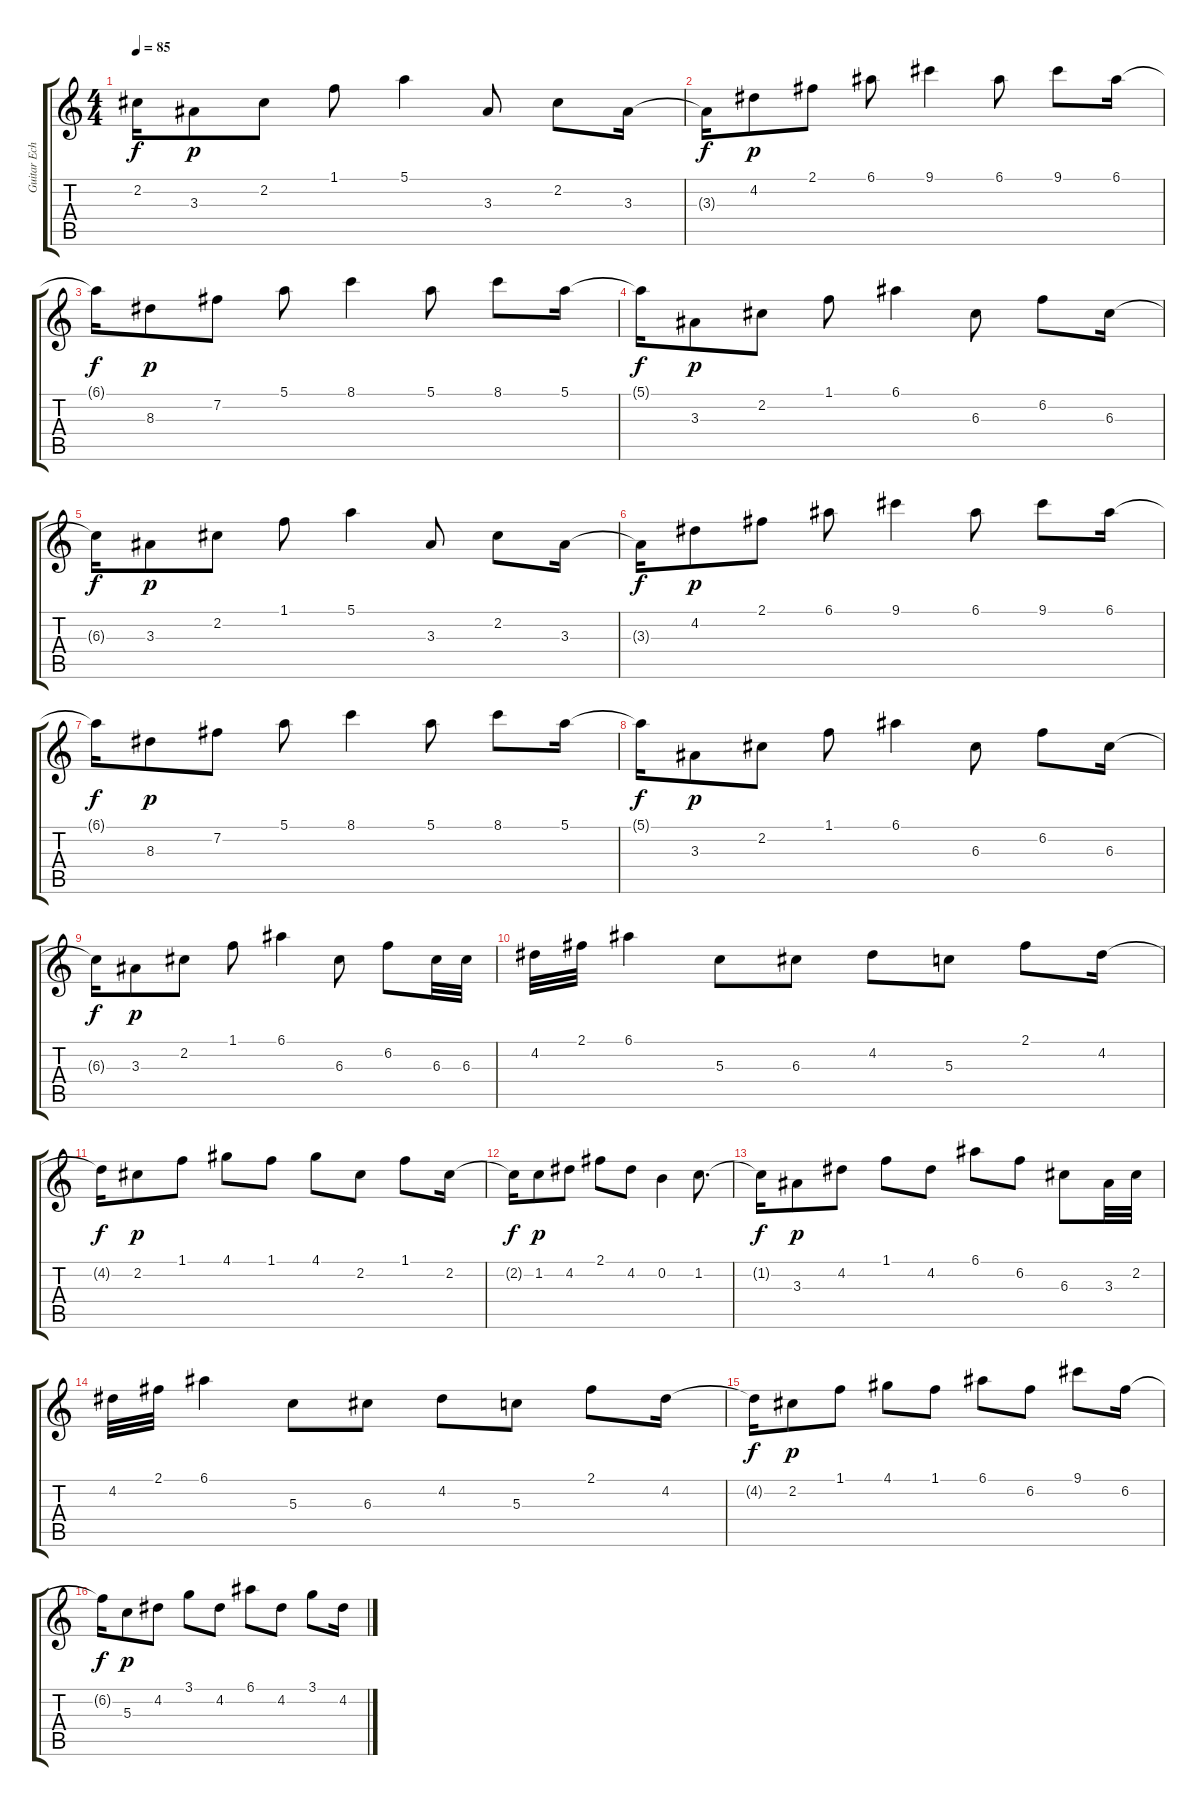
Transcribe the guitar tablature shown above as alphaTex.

\track ("Guitar Echo 2" "Guitar Ech") {instrument acousticguitarnylon}
\staff {score tabs}
\tuning (E4 B3 G3 D3 A2 E2) {hide}
\ts (4 4)
\tempo 85
\clef g2
\ks c
2.2{t}.16{dy f} 3.3.8{dy p} 2.2.8 1.1.8 5.1.4 3.3.8 2.2.8 3.3.16 |
3.3{t}.16{dy f} 4.2.8{dy p} 2.1.8 6.1.8 9.1.4 6.1.8 9.1.8 6.1.16 |
6.1{t}.16{dy f} 8.3.8{dy p} 7.2.8 5.1.8 8.1.4 5.1.8 8.1.8 5.1.16 |
5.1{t}.16{dy f} 3.3.8{dy p} 2.2.8 1.1.8 6.1.4 6.3.8 6.2.8 6.3.16 |
6.3{t}.16{dy f} 3.3.8{dy p} 2.2.8 1.1.8 5.1.4 3.3.8 2.2.8 3.3.16 |
3.3{t}.16{dy f} 4.2.8{dy p} 2.1.8 6.1.8 9.1.4 6.1.8 9.1.8 6.1.16 |
6.1{t}.16{dy f} 8.3.8{dy p} 7.2.8 5.1.8 8.1.4 5.1.8 8.1.8 5.1.16 |
5.1{t}.16{dy f} 3.3.8{dy p} 2.2.8 1.1.8 6.1.4 6.3.8 6.2.8 6.3.16 |
6.3{t}.16{dy f} 3.3.8{dy p} 2.2.8 1.1.8 6.1.4 6.3.8 6.2.8 6.3.32 6.3.32 |
4.2.32 2.1.32 6.1.4 5.3.8 6.3.8 4.2.8 5.3.8 2.1.8 4.2.16 |
4.2{t}.16{dy f} 2.2.8{dy p} 1.1.8 4.1.8 1.1.8 4.1.8 2.2.8 1.1.8 2.2.16 |
2.2{t}.16{dy f} 1.2.8{dy p} 4.2.8 2.1.8 4.2.8 0.2.4 1.2.8{d} |
1.2{t}.16{dy f} 3.3.8{dy p} 4.2.8 1.1.8 4.2.8 6.1.8 6.2.8 6.3.8 3.3.32 2.2.32 |
4.2.32 2.1.32 6.1.4 5.3.8 6.3.8 4.2.8 5.3.8 2.1.8 4.2.16 |
4.2{t}.16{dy f} 2.2.8{dy p} 1.1.8 4.1.8 1.1.8 6.1.8 6.2.8 9.1.8 6.2.16 |
6.2{t}.16{dy f} 5.3.8{dy p} 4.2.8 3.1.8 4.2.8 6.1.8 4.2.8 3.1.8 4.2.16
